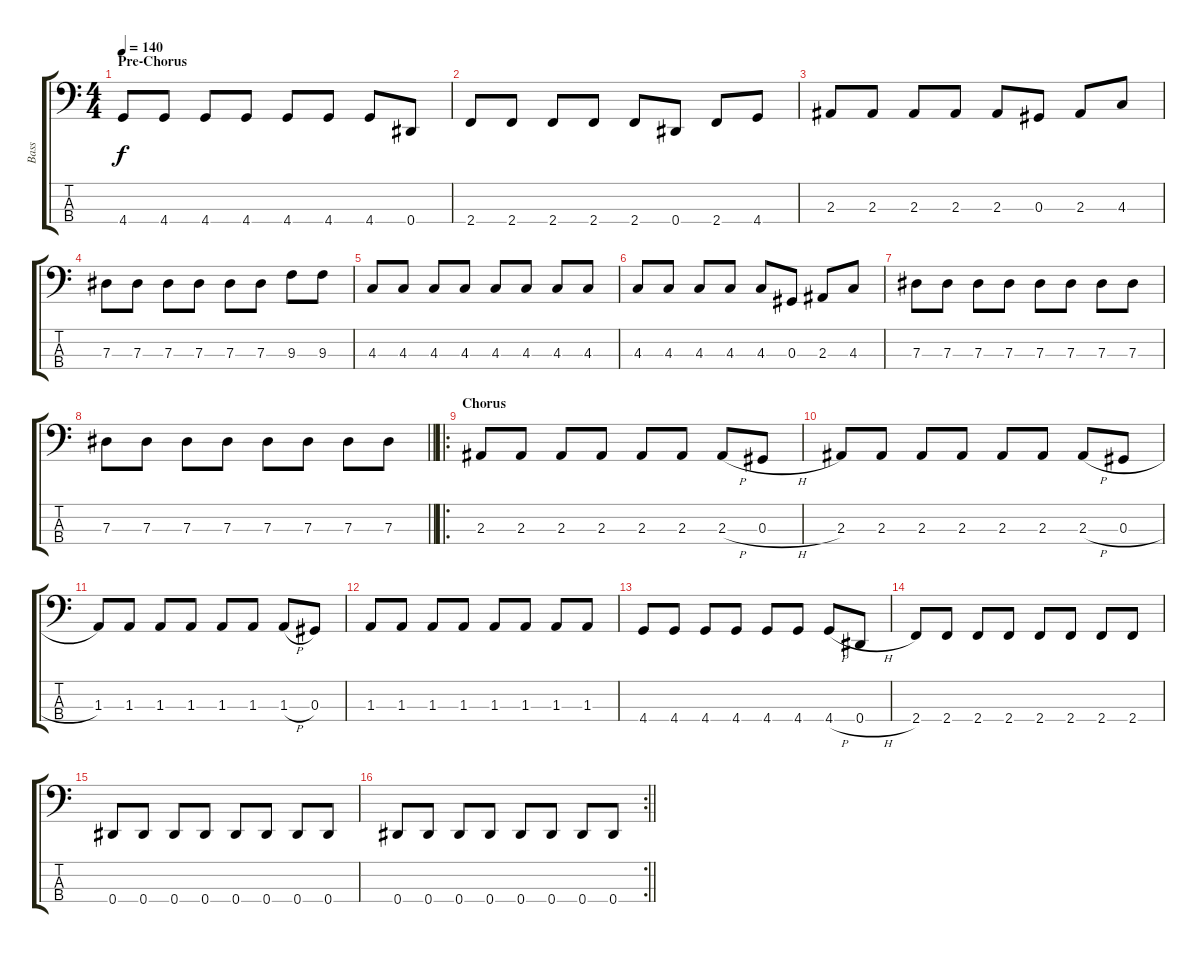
\track ("Bass" "Bass") {instrument electricbasspick}
\staff {score tabs}
\tuning (Gb2 Db2 Ab1 Eb1) {hide}
\ts (4 4)
\section ("" "Pre-Chorus")
\tempo 140
\clef f4
\ks c
4.4.8{dy f} 4.4.8 4.4.8 4.4.8 4.4.8 4.4.8 4.4.8 0.4.8 |
2.4.8 2.4.8 2.4.8 2.4.8 2.4.8 0.4.8 2.4.8 4.4.8 |
2.3.8 2.3.8 2.3.8 2.3.8 2.3.8 0.3.8 2.3.8 4.3.8 |
7.3.8 7.3.8 7.3.8 7.3.8 7.3.8 7.3.8 9.3.8 9.3.8 |
4.3.8 4.3.8 4.3.8 4.3.8 4.3.8 4.3.8 4.3.8 4.3.8 |
4.3.8 4.3.8 4.3.8 4.3.8 4.3.8 0.3.8 2.3.8 4.3.8 |
7.3.8 7.3.8 7.3.8 7.3.8 7.3.8 7.3.8 7.3.8 7.3.8 |
\barLineRight lightlight
7.3.8 7.3.8 7.3.8 7.3.8 7.3.8 7.3.8 7.3.8 7.3.8 |
\ro
\section ("" "Chorus")
2.3.8 2.3.8 2.3.8 2.3.8 2.3.8 2.3.8 2.3{h}.8 0.3{h}.8 |
2.3.8 2.3.8 2.3.8 2.3.8 2.3.8 2.3.8 2.3{h}.8 0.3{h}.8 |
1.3.8 1.3.8 1.3.8 1.3.8 1.3.8 1.3.8 1.3{h}.8 0.3.8 |
1.3.8 1.3.8 1.3.8 1.3.8 1.3.8 1.3.8 1.3.8 1.3.8 |
4.4.8 4.4.8 4.4.8 4.4.8 4.4.8 4.4.8 4.4{h}.8 0.4{h}.8 |
2.4.8 2.4.8 2.4.8 2.4.8 2.4.8 2.4.8 2.4.8 2.4.8 |
0.4.8 0.4.8 0.4.8 0.4.8 0.4.8 0.4.8 0.4.8 0.4.8 |
\rc 2
\barLineRight lightlight
0.4.8 0.4.8 0.4.8 0.4.8 0.4.8 0.4.8 0.4.8 0.4.8
